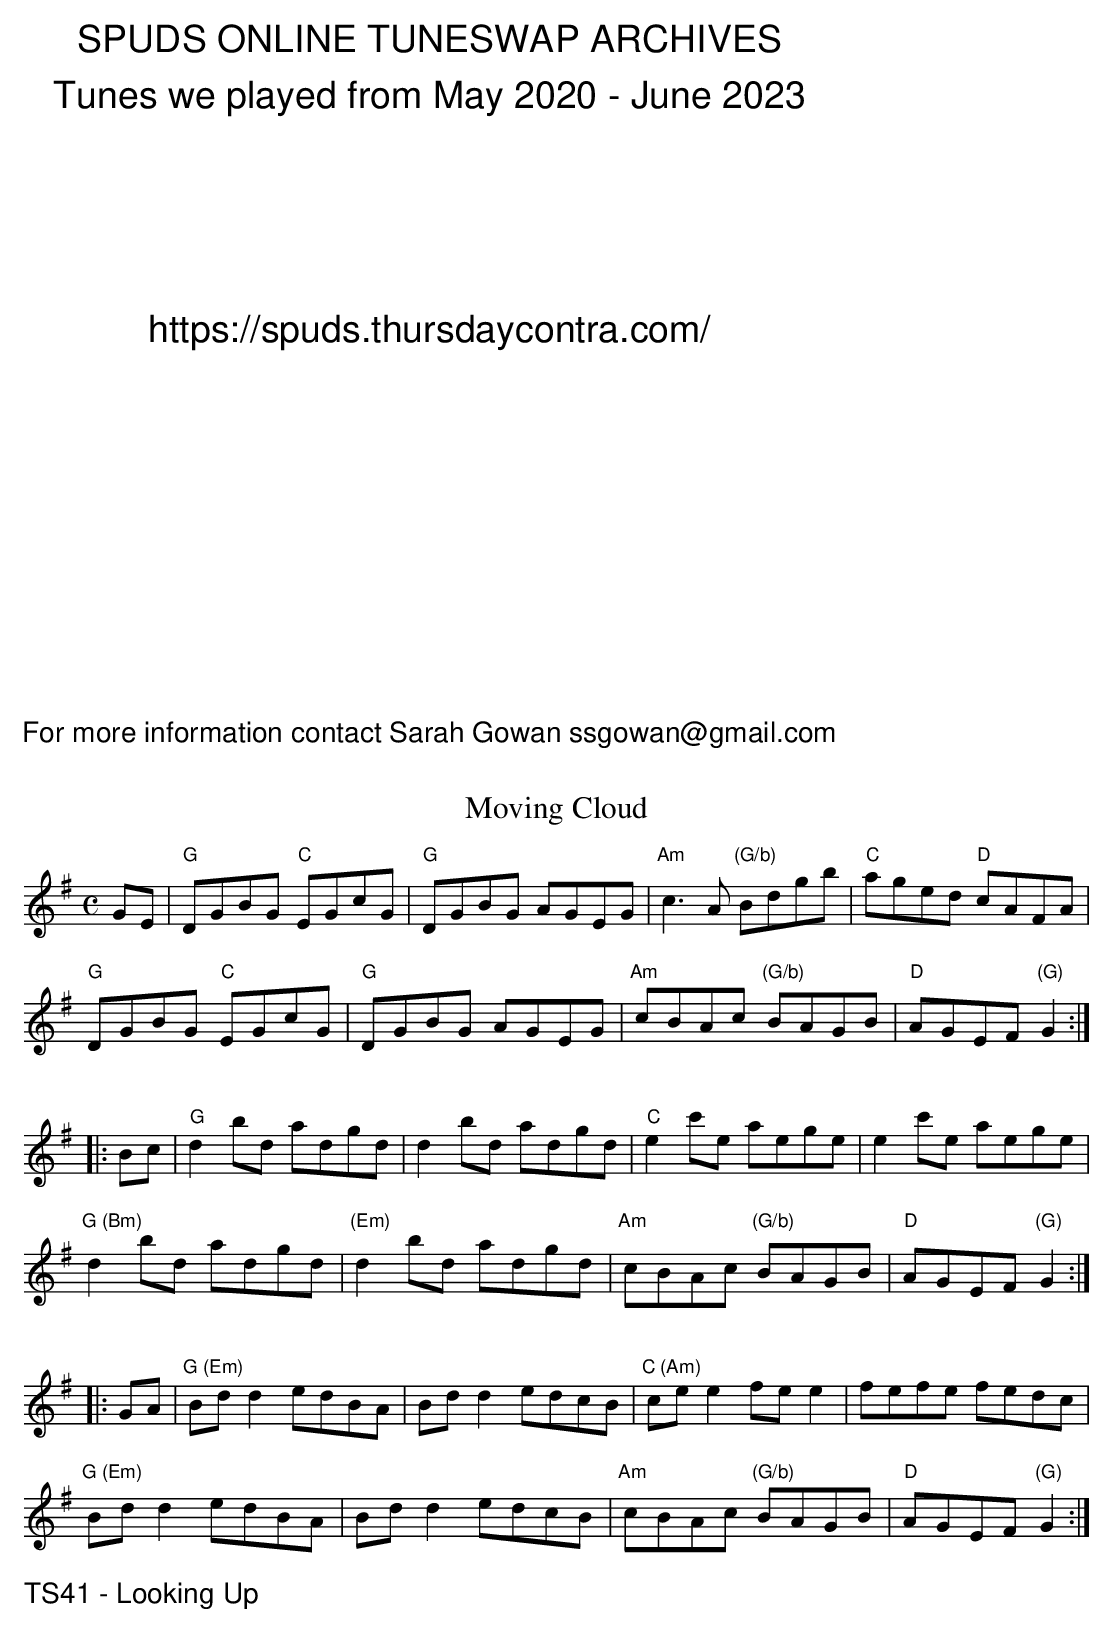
X:1
T:Moving Cloud
M:C
L:1/8
K:G Major
Q:1/2=120
GE|"G"DGBG "C"EGcG|"G"DGBG AGEG|"Am"c3A "(G/b)"Bdgb|"C"aged "D"cAFA|
"G"DGBG "C"EGcG|"G"DGBG AGEG|"Am"cBAc "(G/b)"BAGB|"D"AGEF "(G)"G2:|
%%vskip 0.2in
|:Bc|"G"d2bd adgd|d2bd adgd|"C"e2c'e aege|e2c'e aege|
"G (Bm)"d2bd adgd|"(Em)"d2bd adgd|"Am"cBAc "(G/b)"BAGB|"D"AGEF "(G)"G2:|
%%vskip 0.2in
|:GA|"G (Em)"Bdd2 edBA|Bdd2 edcB|"C (Am)"cee2 fee2|fefe fedc|
"G (Em)"Bdd2 edBA|Bdd2 edcB|"Am"cBAc "(G/b)"BAGB|"D"AGEF "(G)"G2:|
